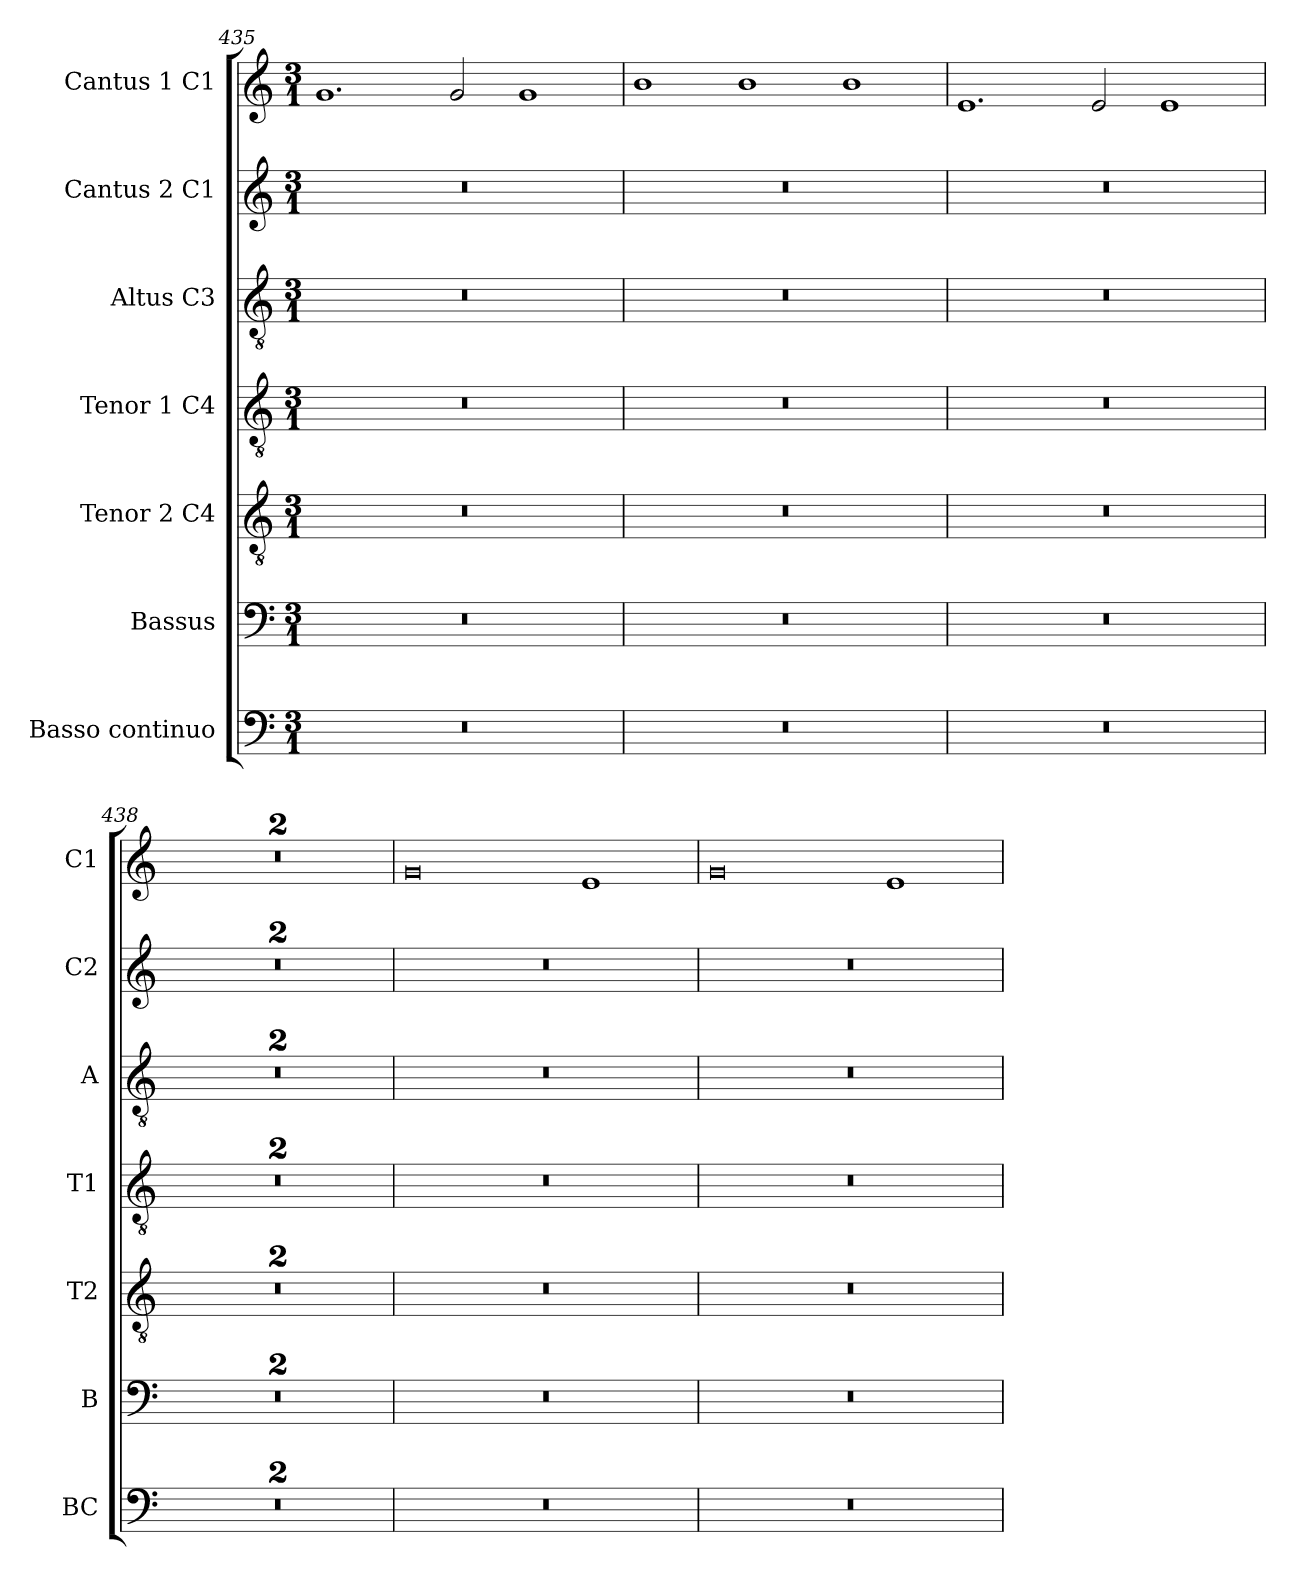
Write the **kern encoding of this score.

**kern	**kern	**kern	**kern	**kern	**kern	**kern
*part7	*part6	*part5	*part4	*part3	*part2	*part1
*staff7	*staff6	*staff5	*staff4	*staff3	*staff2	*staff1
*I"Basso continuo	*I"Bassus	*I"Tenor 2 C4	*I"Tenor 1 C4	*I"Altus C3	*I"Cantus 2 C1	*I"Cantus 1 C1
*I'BC	*I'B	*I'T2	*I'T1	*I'A	*I'C2	*I'C1
*clefF4	*clefF4	*clefGv2	*clefGv2	*clefGv2	*clefG2	*clefG2
*ITrd7c12	*	*	*	*	*	*
*k[]	*k[]	*k[]	*k[]	*k[]	*k[]	*k[]
*C:	*C:	*C:	*C:	*C:	*C:	*C:
*M3/1	*M3/1	*M3/1	*M3/1	*M3/1	*M3/1	*M3/1
=435	=435	=435	=435	=435	=435	=435
0.r	0.r	0.r	0.r	0.r	0.r	1.g
.	.	.	.	.	.	2g/
.	.	.	.	.	.	1g
=436	=436	=436	=436	=436	=436	=436
0.r	0.r	0.r	0.r	0.r	0.r	1b
.	.	.	.	.	.	1b
.	.	.	.	.	.	1b
!!LO:LB:g=z
=437	=437	=437	=437	=437	=437	=437
0.r	0.r	0.r	0.r	0.r	0.r	1.e
.	.	.	.	.	.	2e/
.	.	.	.	.	.	1e
=438	=438	=438	=438	=438	=438	=438
0.r	0.r	0.r	0.r	0.r	0.r	0.r
=439	=439	=439	=439	=439	=439	=439
0.r	0.r	0.r	0.r	0.r	0.r	0.r
=440	=440	=440	=440	=440	=440	=440
0.r	0.r	0.r	0.r	0.r	0.r	0g
.	.	.	.	.	.	1e
=441	=441	=441	=441	=441	=441	=441
0.r	0.r	0.r	0.r	0.r	0.r	0g
.	.	.	.	.	.	1e
=	=	=	=	=	=	=
*-	*-	*-	*-	*-	*-	*-
